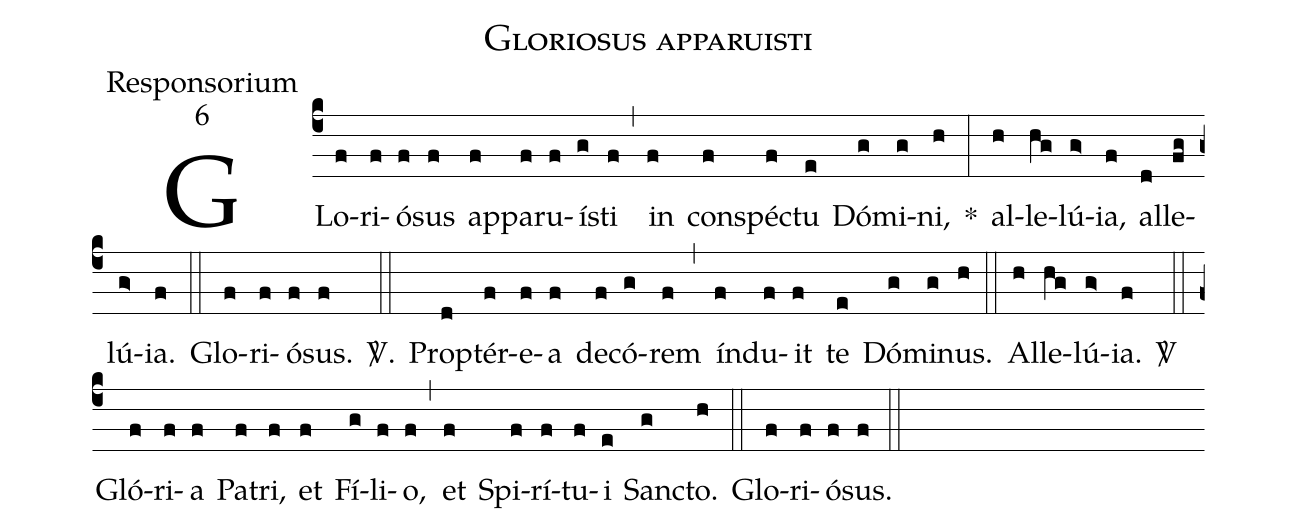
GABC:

name:Gloriosus apparuisti;
office-part:Responsorium;
mode:6;
%%
(c4)
GLo(f)ri(f)ó(f)sus(f) ap(f)pa(f)ru(f)í(g)sti(f) (,)
in(f) con(f)spéc(f)tu(e) Dó(g)mi(g)ni,(h) *(:)
al(h)le(hg)lú(g>)ia,(f) al(d)le(fg)lú(g>)ia.(f) (::)
Glo(f)ri(f)ó(f)sus.(f) <sp>V/</sp>.(::)
Prop(d)tér(f)e(f)a(f) de(f)có(g)rem(f) (,)
ín(f)du(f)it(f) te(e) Dó(g)mi(g)nus.(h) (::)
Al(h)le(hg)lú(g>)ia.(f) <sp>V/</sp>(::)
Gló(f)ri(f)a(f) Pa(f)tri,(f) et(f) Fí(g)li(f)o,(f) (,)
et(f) Spi(f)rí(f)tu(f)i(e) Sanc(g)to.(h) (::)
Glo(f)ri(f)ó(f)sus.(f) (::)
